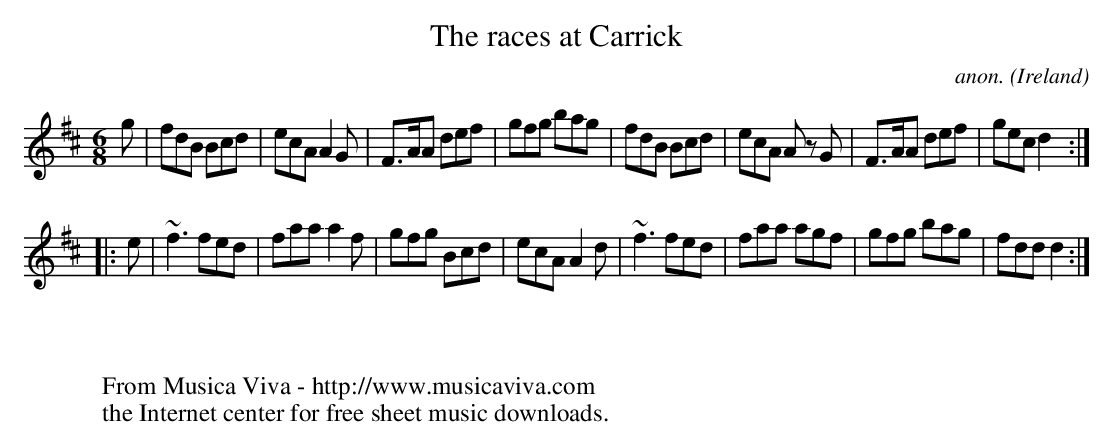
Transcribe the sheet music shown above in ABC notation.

X:1
T:The races at Carrick
C:anon.
O:Ireland
m:~n3 = no/4n/m/4n
M:6/8
L:1/8
K:D
g|fdB Bcd|ecA A2G|F>AA def|gfg bag|fdB Bcd|ecA A z G|F>AA def|gec d2:|
|:e|~f3 fed|faa a2f|gfg Bcd|ecA A2d|~f3 fed|faa agf|gfg bag|fdd d2:|
W:
W:
W: From Musica Viva - http://www.musicaviva.com
W: the Internet center for free sheet music downloads.
